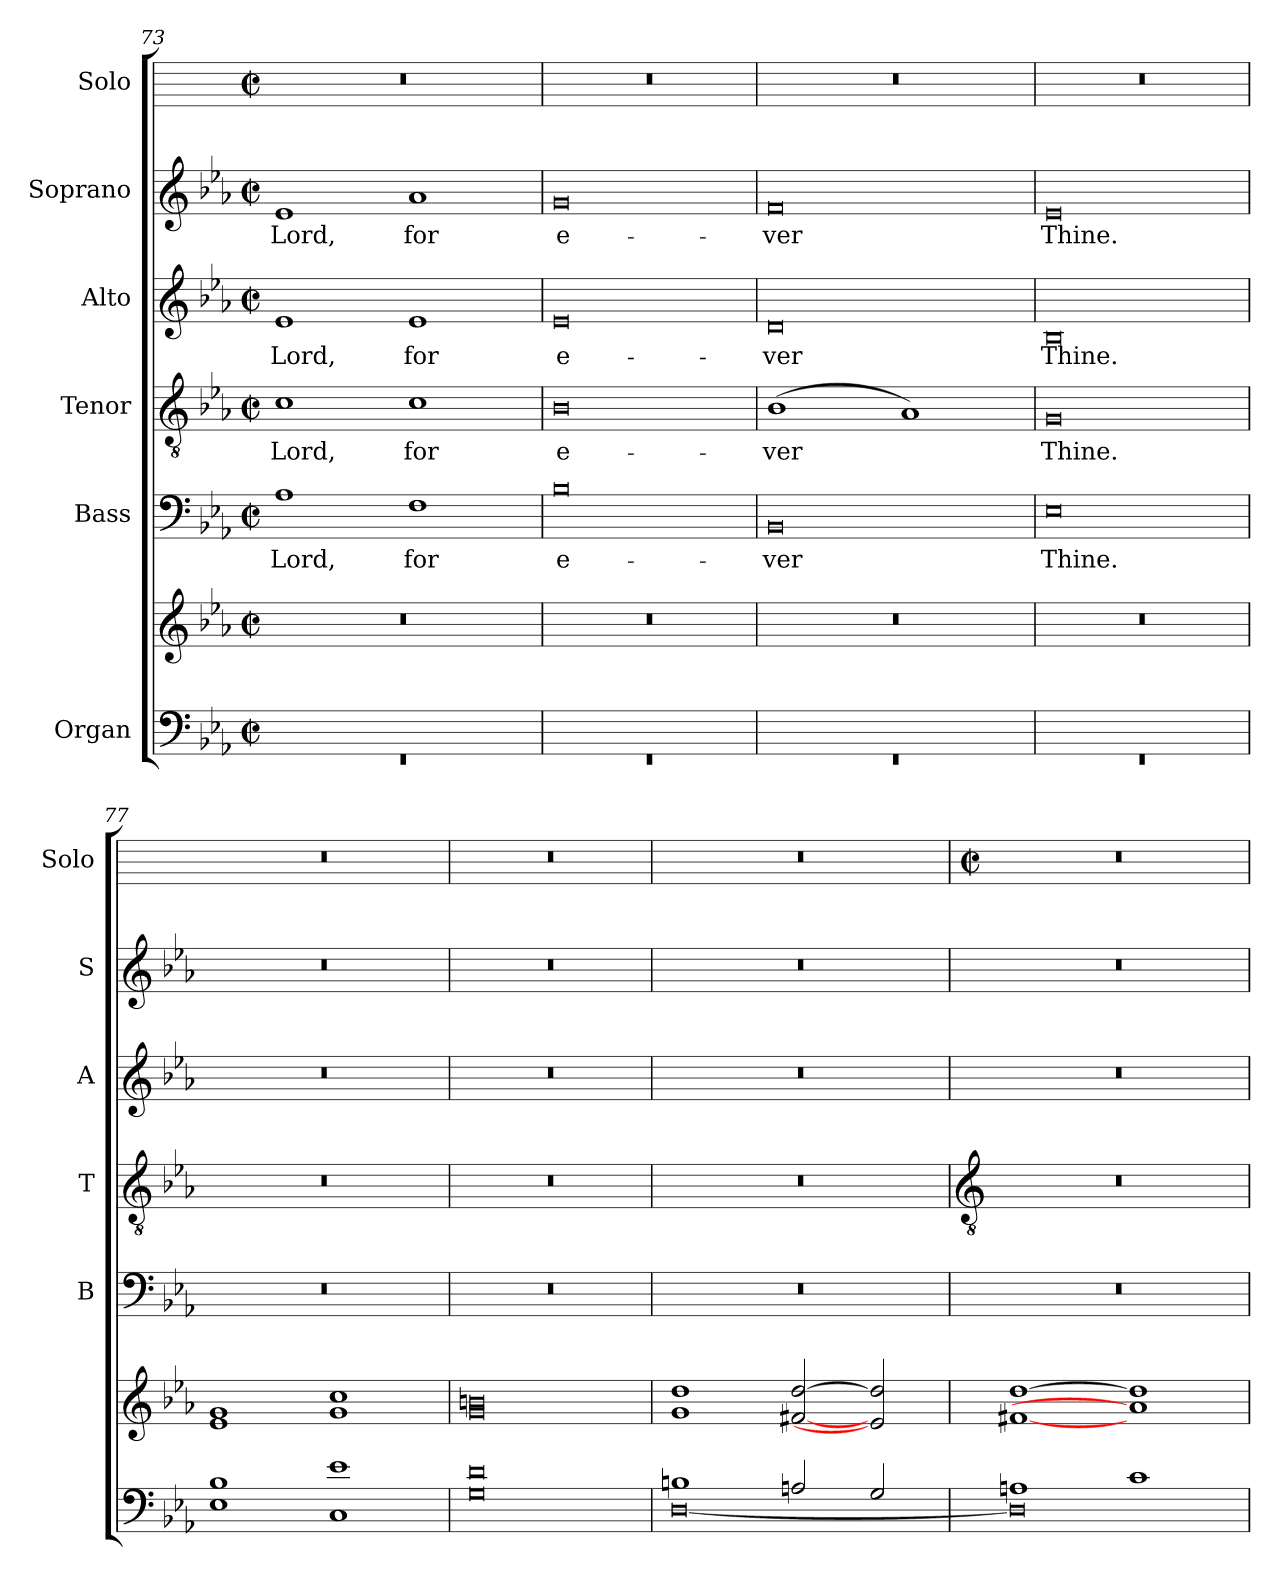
**kern	**kern	**kern	**text	**kern	**text	**kern	**text	**kern	**text	**kern
*part6	*part6	*part5	*part5	*part4	*part4	*part3	*part3	*part2	*part2	*part1
*staff7	*staff6	*staff5	*staff5	*staff4	*staff4	*staff3	*staff3	*staff2	*staff2	*staff1
*I"Organ	*	*I"Bass	*	*I"Tenor	*	*I"Alto	*	*I"Soprano	*	*I"Solo
*	*	*I'B	*	*I'T	*	*I'A	*	*I'S	*	*I'Solo
*clefF4	*clefG2	*clefF4	*	*clefGv2	*	*clefG2	*	*clefG2	*	*
*k[b-e-a-]	*k[b-e-a-]	*k[b-e-a-]	*	*k[b-e-a-]	*	*k[b-e-a-]	*	*k[b-e-a-]	*	*
*E-:	*E-:	*E-:	*	*E-:	*	*E-:	*	*E-:	*	*
*M4/2	*M4/2	*M4/2	*	*M4/2	*	*M4/2	*	*M4/2	*	*M4/2
*met(c|)	*met(c|)	*met(c|)	*	*met(c|)	*	*met(c|)	*	*met(c|)	*	*met(c|)
=73	=73	=73	=73	=73	=73	=73	=73	=73	=73	=73
*^	*	*	*	*	*	*	*	*	*	*
!	!	!	!	!LO:LY:b	!	!LO:LY:b	!	!LO:LY:b	!	!LO:LY:b	!
0ryy	0r	0r	1A-	Lord,	1c	Lord,	1e-	Lord,	1e-	Lord,	0r
!	!	!	!	!LO:LY:b	!	!LO:LY:b	!	!LO:LY:b	!	!LO:LY:b	!
.	.	.	1F	for	1c	for	1e-	for	1a-	for	.
=74	=74	=74	=74	=74	=74	=74	=74	=74	=74	=74	=74
!	!	!	!	!LO:LY:b	!	!LO:LY:b	!	!LO:LY:b	!	!LO:LY:b	!
0ryy	0r	0r	0B-	e-	0B-	e-	0e-	e-	0g	e-	0r
=75	=75	=75	=75	=75	=75	=75	=75	=75	=75	=75	=75
!	!	!	!	!LO:LY:b	!	!LO:LY:b	!	!LO:LY:b	!	!LO:LY:b	!
0ryy	0r	0r	0BB-	-ver	(<1B-	-ver	0d	-ver	0f	-ver	0r
.	.	.	.	.	1A-)	.	.	.	.	.	.
=76	=76	=76	=76	=76	=76	=76	=76	=76	=76	=76	=76
!	!	!	!	!LO:LY:b	!	!LO:LY:b	!	!LO:LY:b	!	!LO:LY:b	!
0ryy	0r	0r	0E-	Thine.	0G	Thine.	0B-	Thine.	0e-	Thine.	0r
=77	=77	=77	=77	=77	=77	=77	=77	=77	=77	=77	=77
1B-/	1E-\	1e- 1g	0r	.	0r	.	0r	.	0r	.	0r
1e-/	1C\	1g 1cc	.	.	.	.	.	.	.	.	.
=78	=78	=78	=78	=78	=78	=78	=78	=78	=78	=78	=78
0d/	0G\	0g 0bn	0r	.	0r	.	0r	.	0r	.	0r
=79	=79	=79	=79	=79	=79	=79	=79	=79	=79	=79	=79
1Bn/	[0D\	1g 1dd	0r	.	0r	.	0r	.	0r	.	0r
2An/	.	[2f#X [2dd	.	.	.	.	.	.	.	.	.
2G/	.	2e] 2dd]	.	.	.	.	.	.	.	.	.
!!LO:LB:g=z
=80	=80	=80	=80	=80	=80	=80	=80	=80	=80	=80	=80
*	*	*	*	*	*clefGv2	*	*	*	*	*	*
*	*	*	*	*	*	*	*	*	*	*	*M4/2
*	*	*	*	*	*	*	*	*	*	*	*met(c|)
1An/	0D\]	[1f#X [1dd	0r	.	0r	.	0r	.	0r	.	0r
1c/	.	1a] 1dd]	.	.	.	.	.	.	.	.	.
*v	*v	*	*	*	*	*	*	*	*	*	*
=	=	=	=	=	=	=	=	=	=	=
*-	*-	*-	*-	*-	*-	*-	*-	*-	*-	*-
